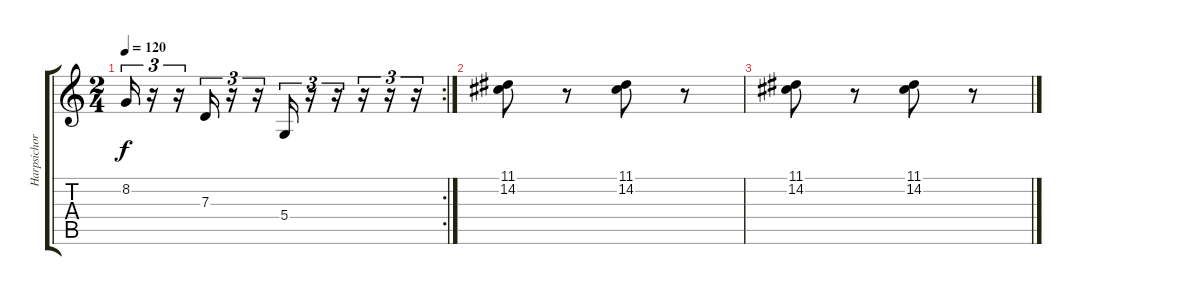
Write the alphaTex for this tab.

\track ("Harpsichord" "Harpsichor") {instrument harpsichord}
\staff {score tabs}
\tuning (E4 B3 G3 D3 A2 E2) {hide}
\rc 2
\ts (2 4)
\tempo 120
\clef g2
\ks c
8.2.16{tu (3 2) dy f} r.16{tu (3 2)} r.16{tu (3 2)} 7.3.16{tu (3 2)} r.16{tu (3 2)} r.16{tu (3 2)} 5.4.16{tu (3 2)} r.16{tu (3 2)} r.16{tu (3 2)} r.16{tu (3 2)} r.16{tu (3 2)} r.16{tu (3 2)} |
(11.1 14.2).8 r.8 (11.1 14.2).8 r.8 |
(11.1 14.2).8 r.8 (11.1 14.2).8 r.8
